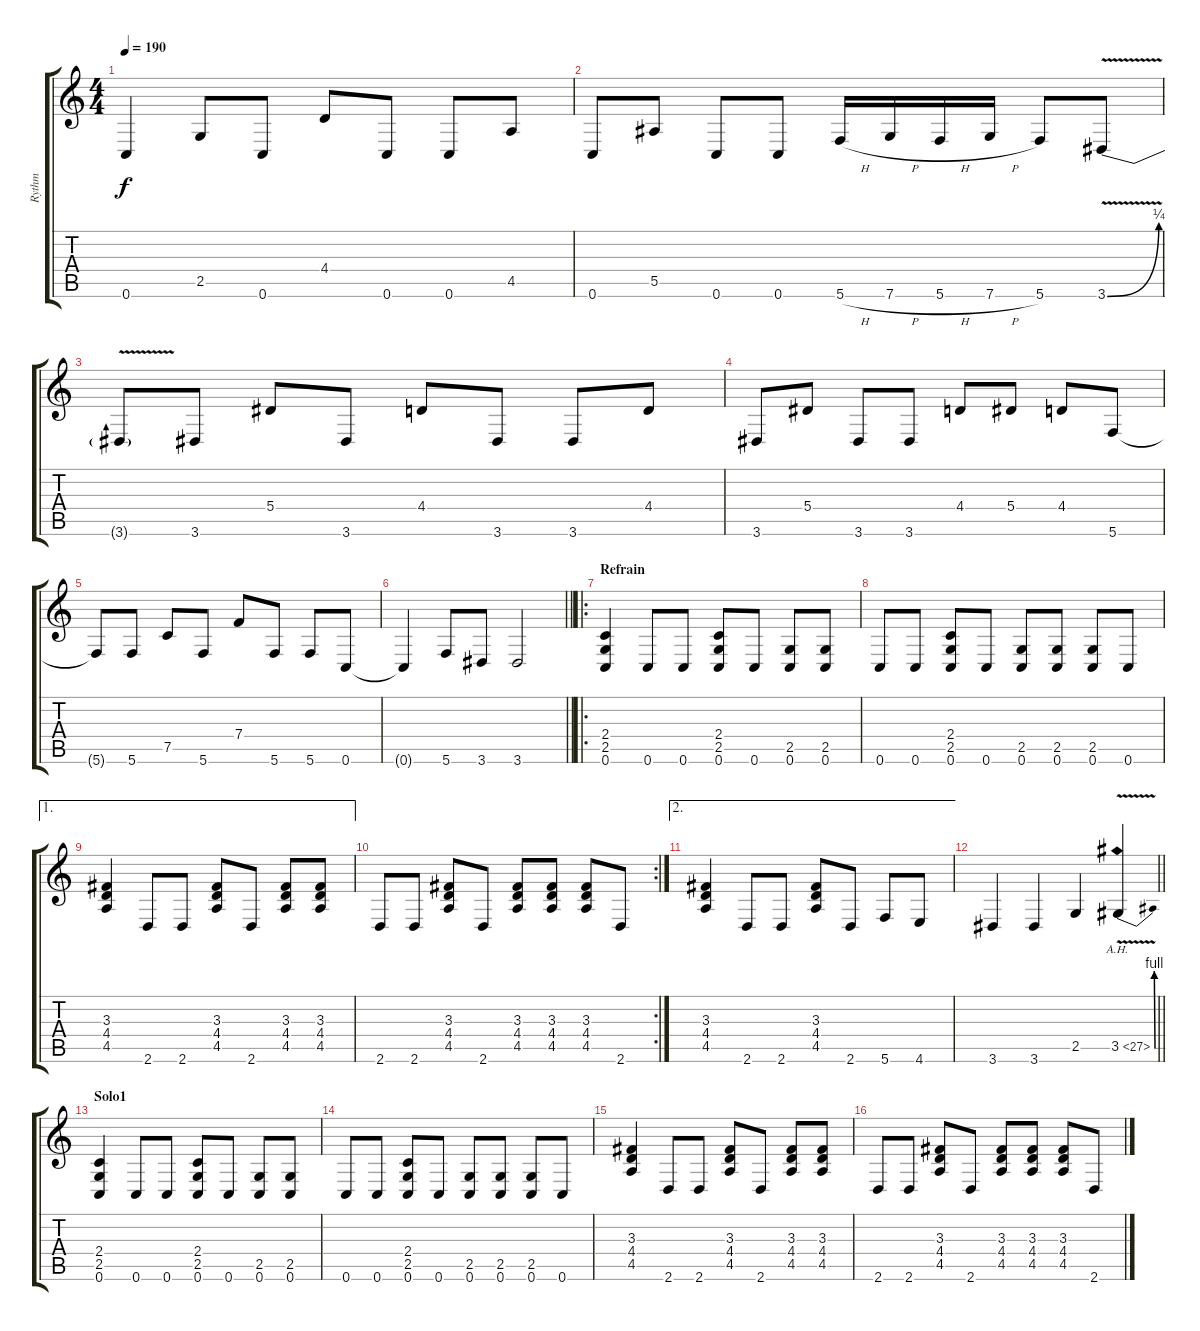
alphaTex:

\track ("Rythm" "Rythm") {instrument distortionguitar}
\staff {score tabs}
\tuning (C4 G3 Eb3 Bb2 F2 C2) {hide}
\ts (4 4)
\tempo 190
\clef g2
\ks c
0.6{t}.4{dy f} 2.5.8 0.6.8 4.4.8 0.6.8 0.6.8 4.5.8 |
0.6.8 5.5.8 0.6.8 0.6.8 5.6{h}.16 7.6{h}.16 5.6{h}.16 7.6{h}.16 5.6.8 3.6{be (bend 0 0 60 1) v}.8 |
3.6{t}.8 3.6.8 5.4.8 3.6.8 4.4.8 3.6.8 3.6.8 4.4.8 |
3.6.8 5.4.8 3.6.8 3.6.8 4.4.8 5.4.8 4.4.8 5.6.8 |
5.6{t}.8 5.6.8 7.5.8 5.6.8 7.4.8 5.6.8 5.6.8 0.6.8 |
\barLineRight lightlight
0.6{t}.4 5.6.8 3.6.8 3.6.2 |
\ro
\section ("" "Refrain")
(2.4 2.5 0.6).4 0.6.8 0.6.8 (2.4 2.5 0.6).8 0.6.8 (2.5 0.6).8 (2.5 0.6).8 |
0.6.8 0.6.8 (2.4 2.5 0.6).8 0.6.8 (2.5 0.6).8 (2.5 0.6).8 (2.5 0.6).8 0.6.8 |
\ae 1
(3.3 4.4 4.5).4 2.6.8 2.6.8 (3.3 4.4 4.5).8 2.6.8 (3.3 4.4 4.5).8 (3.3 4.4 4.5).8 |
\rc 2
2.6.8 2.6.8 (3.3 4.4 4.5).8 2.6.8 (3.3 4.4 4.5).8 (3.3 4.4 4.5).8 (3.3 4.4 4.5).8 2.6.8 |
\ae 2
(3.3 4.4 4.5).4 2.6.8 2.6.8 (3.3 4.4 4.5).8 2.6.8 5.6.8 4.6.8 |
\barLineRight lightlight
3.6.4 3.6.4 2.5.4 3.5{be (bend 0 0 60 4) ah 24 v}.4 |
\section ("" "Solo1")
(2.4 2.5 0.6).4 0.6.8 0.6.8 (2.4 2.5 0.6).8 0.6.8 (2.5 0.6).8 (2.5 0.6).8 |
0.6.8 0.6.8 (2.4 2.5 0.6).8 0.6.8 (2.5 0.6).8 (2.5 0.6).8 (2.5 0.6).8 0.6.8 |
(3.3 4.4 4.5).4 2.6.8 2.6.8 (3.3 4.4 4.5).8 2.6.8 (3.3 4.4 4.5).8 (3.3 4.4 4.5).8 |
2.6.8 2.6.8 (3.3 4.4 4.5).8 2.6.8 (3.3 4.4 4.5).8 (3.3 4.4 4.5).8 (3.3 4.4 4.5).8 2.6.8
